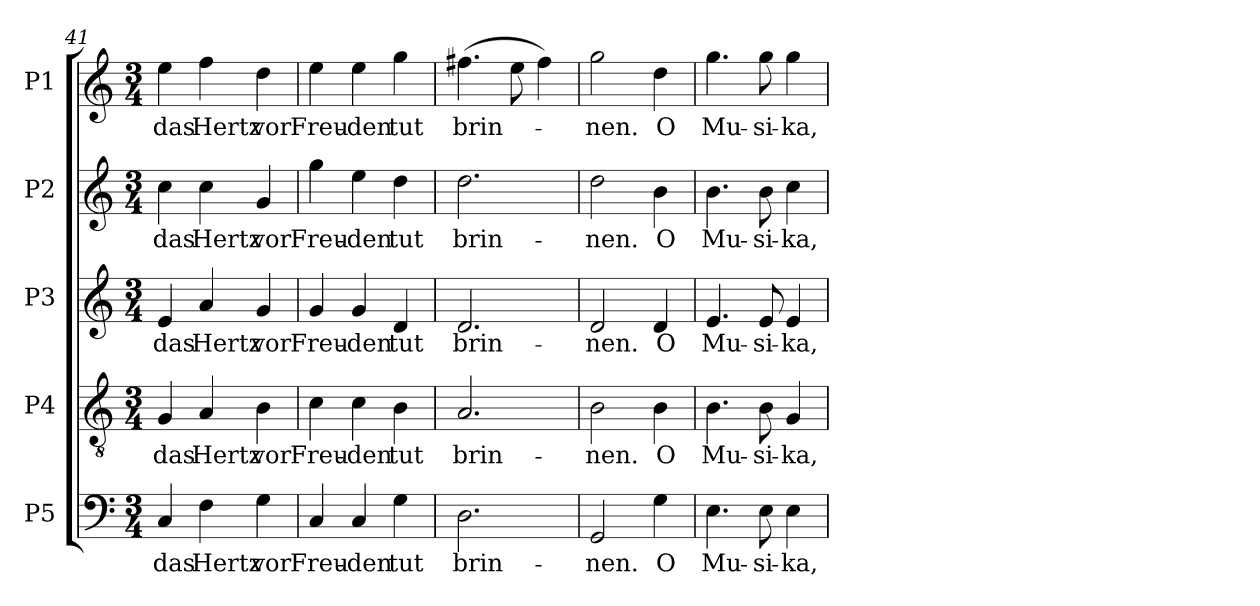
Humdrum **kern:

**kern	**text	**kern	**text	**kern	**text	**kern	**text	**kern	**text
*part5	*part5	*part4	*part4	*part3	*part3	*part2	*part2	*part1	*part1
*staff5	*staff5	*staff4	*staff4	*staff3	*staff3	*staff2	*staff2	*staff1	*staff1
*I"P5	*	*I"P4	*	*I"P3	*	*I"P2	*	*I"P1	*
!!LO:PB:g=z
*clefF4	*	*clefGv2	*	*clefG2	*	*clefG2	*	*clefG2	*
*	*	*ITrd7c12	*	*	*	*	*	*	*
*k[]	*	*k[]	*	*k[]	*	*k[]	*	*k[]	*
*C:	*	*C:	*	*C:	*	*C:	*	*C:	*
*M3/4	*	*M3/4	*	*M3/4	*	*M3/4	*	*M3/4	*
=41	=41	=41	=41	=41	=41	=41	=41	=41	=41
!	!LO:LY:b:color=#000000	!	!	!	!	!	!	!	!
!	!	!	!LO:LY:b:color=#000000	!	!	!	!	!	!
!	!	!	!	!	!LO:LY:b:color=#000000	!	!	!	!
!	!	!	!	!	!	!	!LO:LY:b:color=#000000	!	!
!	!	!	!	!	!	!	!	!	!LO:LY:b:color=#000000
4Ci/	das	4GGi/	das	4ei/	das	4cci\	das	4eei\	das
!	!LO:LY:b:color=#000000	!	!	!	!	!	!	!	!
!	!	!	!LO:LY:b:color=#000000	!	!	!	!	!	!
!	!	!	!	!	!LO:LY:b:color=#000000	!	!	!	!
!	!	!	!	!	!	!	!LO:LY:b:color=#000000	!	!
!	!	!	!	!	!	!	!	!	!LO:LY:b:color=#000000
4Fi\	Hertz	4AAi/	Hertz	4ai/	Hertz	4cci\	Hertz	4ffi\	Hertz
!	!LO:LY:b:color=#000000	!	!	!	!	!	!	!	!
!	!	!	!LO:LY:b:color=#000000	!	!	!	!	!	!
!	!	!	!	!	!LO:LY:b:color=#000000	!	!	!	!
!	!	!	!	!	!	!	!LO:LY:b:color=#000000	!	!
!	!	!	!	!	!	!	!	!	!LO:LY:b:color=#000000
4Gi\	vor	4BBi\	vor	4gi/	vor	4gi/	vor	4ddi\	vor
=42	=42	=42	=42	=42	=42	=42	=42	=42	=42
!	!LO:LY:b:color=#000000	!	!	!	!	!	!	!	!
!	!	!	!LO:LY:b:color=#000000	!	!	!	!	!	!
!	!	!	!	!	!LO:LY:b:color=#000000	!	!	!	!
!	!	!	!	!	!	!	!LO:LY:b:color=#000000	!	!
!	!	!	!	!	!	!	!	!	!LO:LY:b:color=#000000
4Ci/	Freu-	4Ci\	Freu-	4gi/	Freu-	4ggi\	Freu-	4eei\	Freu-
!	!LO:LY:b:color=#000000	!	!	!	!	!	!	!	!
!	!	!	!LO:LY:b:color=#000000	!	!	!	!	!	!
!	!	!	!	!	!LO:LY:b:color=#000000	!	!	!	!
!	!	!	!	!	!	!	!LO:LY:b:color=#000000	!	!
!	!	!	!	!	!	!	!	!	!LO:LY:b:color=#000000
4Ci/	-den	4Ci\	-den	4gi/	-den	4eei\	-den	4eei\	-den
!	!LO:LY:b:color=#000000	!	!	!	!	!	!	!	!
!	!	!	!LO:LY:b:color=#000000	!	!	!	!	!	!
!	!	!	!	!	!LO:LY:b:color=#000000	!	!	!	!
!	!	!	!	!	!	!	!LO:LY:b:color=#000000	!	!
!	!	!	!	!	!	!	!	!	!LO:LY:b:color=#000000
4Gi\	tut	4BBi\	tut	4di/	tut	4ddi\	tut	4ggi\	tut
=43	=43	=43	=43	=43	=43	=43	=43	=43	=43
!	!LO:LY:b:color=#000000	!	!	!	!	!	!	!	!
!	!	!	!LO:LY:b:color=#000000	!	!	!	!	!	!
!	!	!	!	!	!LO:LY:b:color=#000000	!	!	!	!
!	!	!	!	!	!	!	!LO:LY:b:color=#000000	!	!
!	!	!	!	!	!	!	!	!	!LO:LY:b:color=#000000
2.Di\	brin-	2.AAi/	brin-	2.di/	brin-	2.ddi\	brin-	(4.ff#Xi\	brin-
.	.	.	.	.	.	.	.	8eei\	.
.	.	.	.	.	.	.	.	4ff#i\)	.
=44	=44	=44	=44	=44	=44	=44	=44	=44	=44
!	!LO:LY:b:color=#000000	!	!	!	!	!	!	!	!
!	!	!	!LO:LY:b:color=#000000	!	!	!	!	!	!
!	!	!	!	!	!LO:LY:b:color=#000000	!	!	!	!
!	!	!	!	!	!	!	!LO:LY:b:color=#000000	!	!
!	!	!	!	!	!	!	!	!	!LO:LY:b:color=#000000
2GGi/	-nen.	2BBi\	-nen.	2di/	-nen.	2ddi\	-nen.	2ggi\	-nen.
!	!LO:LY:b:color=#000000	!	!	!	!	!	!	!	!
!	!	!	!LO:LY:b:color=#000000	!	!	!	!	!	!
!	!	!	!	!	!LO:LY:b:color=#000000	!	!	!	!
!	!	!	!	!	!	!	!LO:LY:b:color=#000000	!	!
!	!	!	!	!	!	!	!	!	!LO:LY:b:color=#000000
4Gi\	O	4BBi\	O	4di/	O	4bi\	O	4ddi\	O
=45	=45	=45	=45	=45	=45	=45	=45	=45	=45
!	!LO:LY:b:color=#000000	!	!	!	!	!	!	!	!
!	!	!	!LO:LY:b:color=#000000	!	!	!	!	!	!
!	!	!	!	!	!LO:LY:b:color=#000000	!	!	!	!
!	!	!	!	!	!	!	!LO:LY:b:color=#000000	!	!
!	!	!	!	!	!	!	!	!	!LO:LY:b:color=#000000
4.Ei\	Mu-	4.BBi\	Mu-	4.ei/	Mu-	4.bi\	Mu-	4.ggi\	Mu-
!	!LO:LY:b:color=#000000	!	!	!	!	!	!	!	!
!	!	!	!LO:LY:b:color=#000000	!	!	!	!	!	!
!	!	!	!	!	!LO:LY:b:color=#000000	!	!	!	!
!	!	!	!	!	!	!	!LO:LY:b:color=#000000	!	!
!	!	!	!	!	!	!	!	!	!LO:LY:b:color=#000000
8Ei\	-si-	8BBi\	-si-	8ei/	-si-	8bi\	-si-	8ggi\	-si-
!	!LO:LY:b:color=#000000	!	!	!	!	!	!	!	!
!	!	!	!LO:LY:b:color=#000000	!	!	!	!	!	!
!	!	!	!	!	!LO:LY:b:color=#000000	!	!	!	!
!	!	!	!	!	!	!	!LO:LY:b:color=#000000	!	!
!	!	!	!	!	!	!	!	!	!LO:LY:b:color=#000000
4Ei\	-ka,	4GGi/	-ka,	4ei/	-ka,	4cci\	-ka,	4ggi\	-ka,
=	=	=	=	=	=	=	=	=	=
*-	*-	*-	*-	*-	*-	*-	*-	*-	*-
